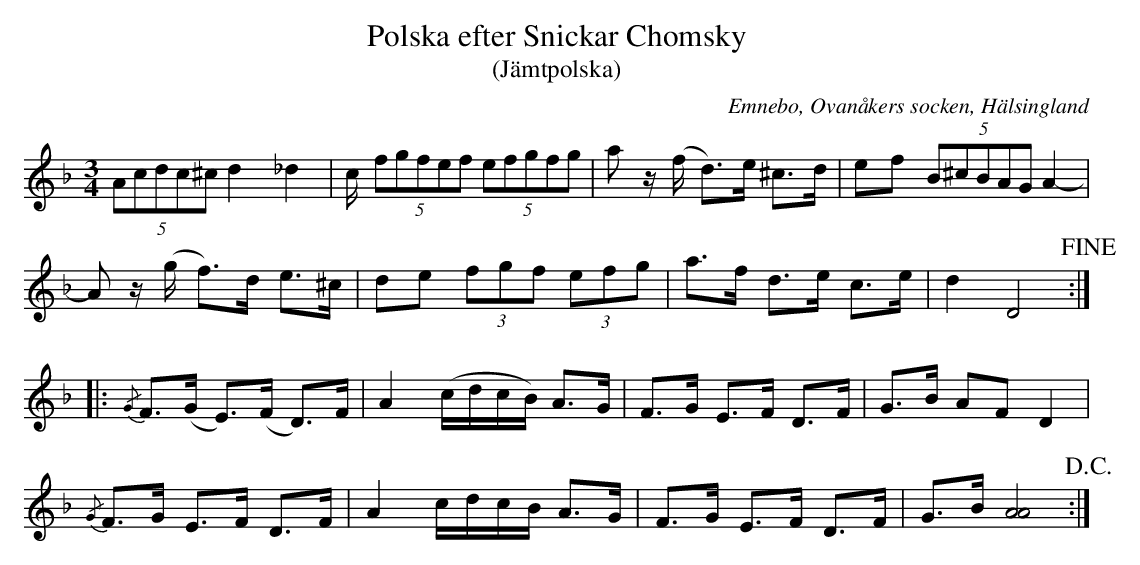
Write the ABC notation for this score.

X:1
T: Polska efter Snickar Chomsky
T: (Jämtpolska)
O: Emnebo, Ovanåkers socken, Hälsingland
M: 3/4
L: 1/16
K: Dm
(5:2A2c2d2c2^c2 d4 _d4 | _^c (5:2f2g2f2e2f2 (5:2e2f2g2f2g2 | a2 z(f d2)>e2 ^c2>d2 | e2f2 (5:2B2^c2B2A2G2 A4- |
A2 z(g f2)>d2     e2>^c2 | d2e2 (3f2g2f2 (3e2f2g2 | a2>f2 d2>e2 c2>e2 | d4   D8 !fine! ::
{/G}F2>(G2 E2>)(F2 D2>)F2 | A4 (cdcB) A2>G2 | F2>G2 E2>F2 D2>F2 | G2>B2 A2F2  D4      |
{/G}F2>G2  E2>F2   D2>F2  | A4  cdcB  A2>G2 | F2>G2 E2>F2 D2>F2 | G2>B2 [AA]8 !D.C.! :|
